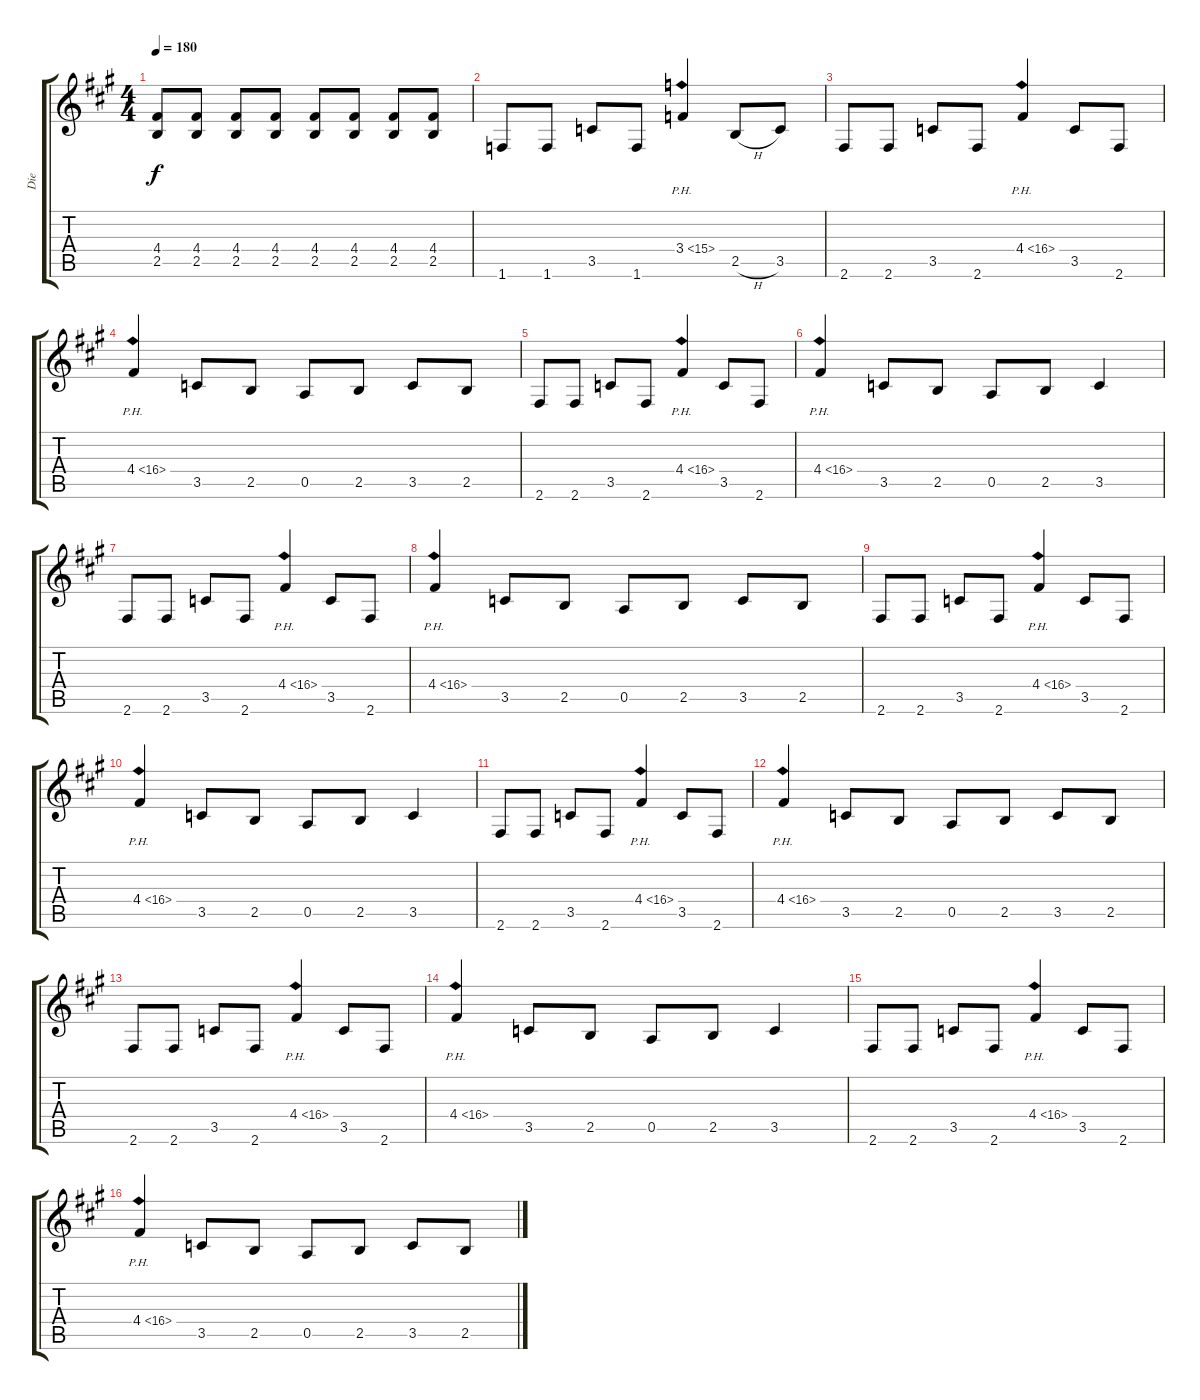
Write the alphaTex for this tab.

\track ("Die" "Die") {instrument overdrivenguitar}
\staff {score tabs}
\tuning (E4 B3 G3 D3 A2 E2) {hide}
\ts (4 4)
\tempo 180
\clef g2
\ks a
(4.4 2.5).8{dy f} (4.4 2.5).8 (4.4 2.5).8 (4.4 2.5).8 (4.4 2.5).8 (4.4 2.5).8 (4.4 2.5).8 (4.4 2.5).8 |
1.6.8 1.6.8 3.5.8 1.6.8 3.4{ph 12}.4 2.5{h}.8 3.5.8 |
2.6.8 2.6.8 3.5.8 2.6.8 4.4{ph 12}.4 3.5.8 2.6.8 |
4.4{ph 12}.4 3.5.8 2.5.8 0.5.8 2.5.8 3.5.8 2.5.8 |
2.6.8 2.6.8 3.5.8 2.6.8 4.4{ph 12}.4 3.5.8 2.6.8 |
4.4{ph 12}.4 3.5.8 2.5.8 0.5.8 2.5.8 3.5.4 |
2.6.8 2.6.8 3.5.8 2.6.8 4.4{ph 12}.4 3.5.8 2.6.8 |
4.4{ph 12}.4 3.5.8 2.5.8 0.5.8 2.5.8 3.5.8 2.5.8 |
2.6.8 2.6.8 3.5.8 2.6.8 4.4{ph 12}.4 3.5.8 2.6.8 |
4.4{ph 12}.4 3.5.8 2.5.8 0.5.8 2.5.8 3.5.4 |
2.6.8 2.6.8 3.5.8 2.6.8 4.4{ph 12}.4 3.5.8 2.6.8 |
4.4{ph 12}.4 3.5.8 2.5.8 0.5.8 2.5.8 3.5.8 2.5.8 |
2.6.8 2.6.8 3.5.8 2.6.8 4.4{ph 12}.4 3.5.8 2.6.8 |
4.4{ph 12}.4 3.5.8 2.5.8 0.5.8 2.5.8 3.5.4 |
2.6.8 2.6.8 3.5.8 2.6.8 4.4{ph 12}.4 3.5.8 2.6.8 |
4.4{ph 12}.4 3.5.8 2.5.8 0.5.8 2.5.8 3.5.8 2.5.8
